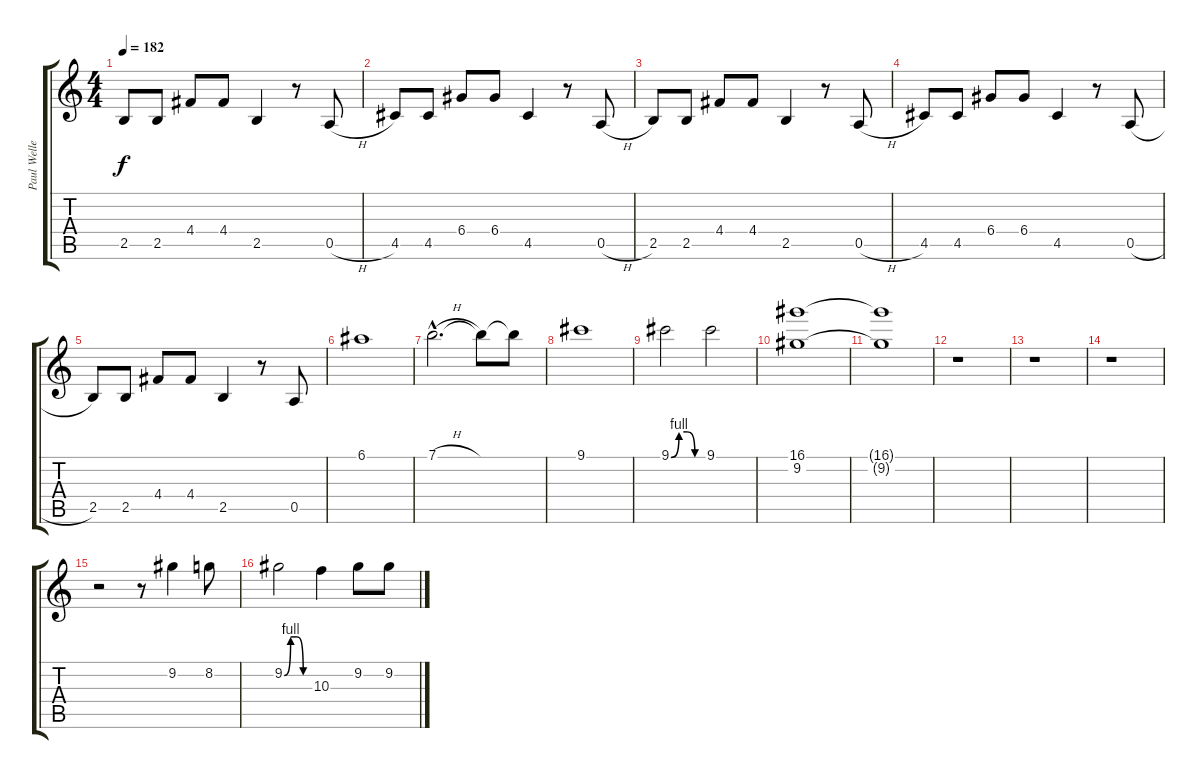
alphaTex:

\track ("Paul Weller" "Paul Welle") {instrument distortionguitar}
\staff {score tabs}
\tuning (E4 B3 G3 D3 A2 E2) {hide}
\ts (4 4)
\tempo 182
\clef g2
\ks c
2.5.8{dy f} 2.5.8 4.4.8 4.4.8 2.5.4 r.8 0.5{h}.8 |
4.5.8 4.5.8 6.4.8 6.4.8 4.5.4 r.8 0.5{h}.8 |
2.5.8 2.5.8 4.4.8 4.4.8 2.5.4 r.8 0.5{h}.8 |
4.5.8 4.5.8 6.4.8 6.4.8 4.5.4 r.8 0.5{h}.8 |
2.5.8 2.5.8 4.4.8 4.4.8 2.5.4 r.8 0.5.8 |
6.1.1 |
7.1{h hac}.2{d} 7.1{t}.8 7.1{t}.8 |
9.1.1 |
9.1{be (custom 0 0 15 4 30 4 45 0 60 0)}.2 9.1.2 |
(16.1 9.2).1 |
(16.1{t} 9.2{t}).1 |
r.1 |
r.1 |
r.1 |
r.2 r.8 9.2.4 8.2.8 |
9.2{be (custom 0 0 15 4 30 4 45 0 60 0)}.2 10.3.4 9.2.8 9.2.8
